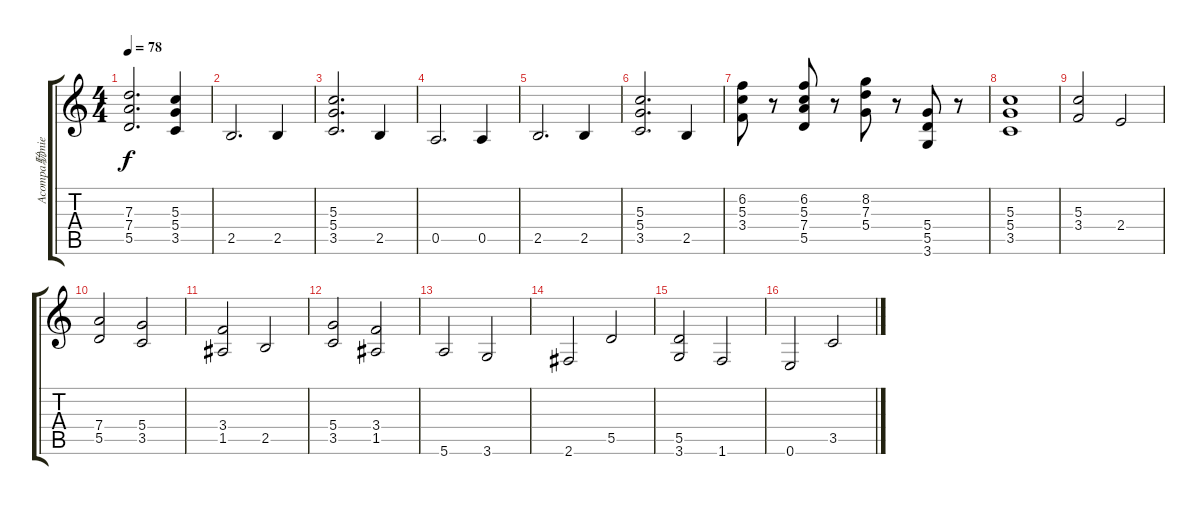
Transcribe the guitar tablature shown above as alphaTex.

\track ("Acompa馻miento" "Acompa馻mie") {instrument distortionguitar}
\staff {score tabs}
\tuning (E4 B3 G3 D3 A2 E2) {hide}
\ts (4 4)
\tempo 78
\clef g2
\ks c
(7.3 7.4 5.5).2{d dy f} (5.3 5.4 3.5).4 |
2.5.2{d} 2.5.4 |
(5.3 5.4 3.5).2{d} 2.5.4 |
0.5.2{d} 0.5.4 |
2.5.2{d} 2.5.4 |
(5.3 5.4 3.5).2{d} 2.5.4 |
(6.2 5.3 3.4).8 r.8 (6.2 5.3 7.4 5.5).8 r.8 (8.2 7.3 5.4).8 r.8 (5.4 5.5 3.6).8 r.8 |
(5.3 5.4 3.5).1 |
(5.3 3.4).2 2.4.2 |
(7.4 5.5).2 (5.4 3.5).2 |
(3.4 1.5).2 2.5.2 |
(5.4 3.5).2 (3.4 1.5).2 |
5.6.2 3.6.2 |
2.6.2 5.5.2 |
(5.5 3.6).2 1.6.2 |
0.6.2 3.5.2
